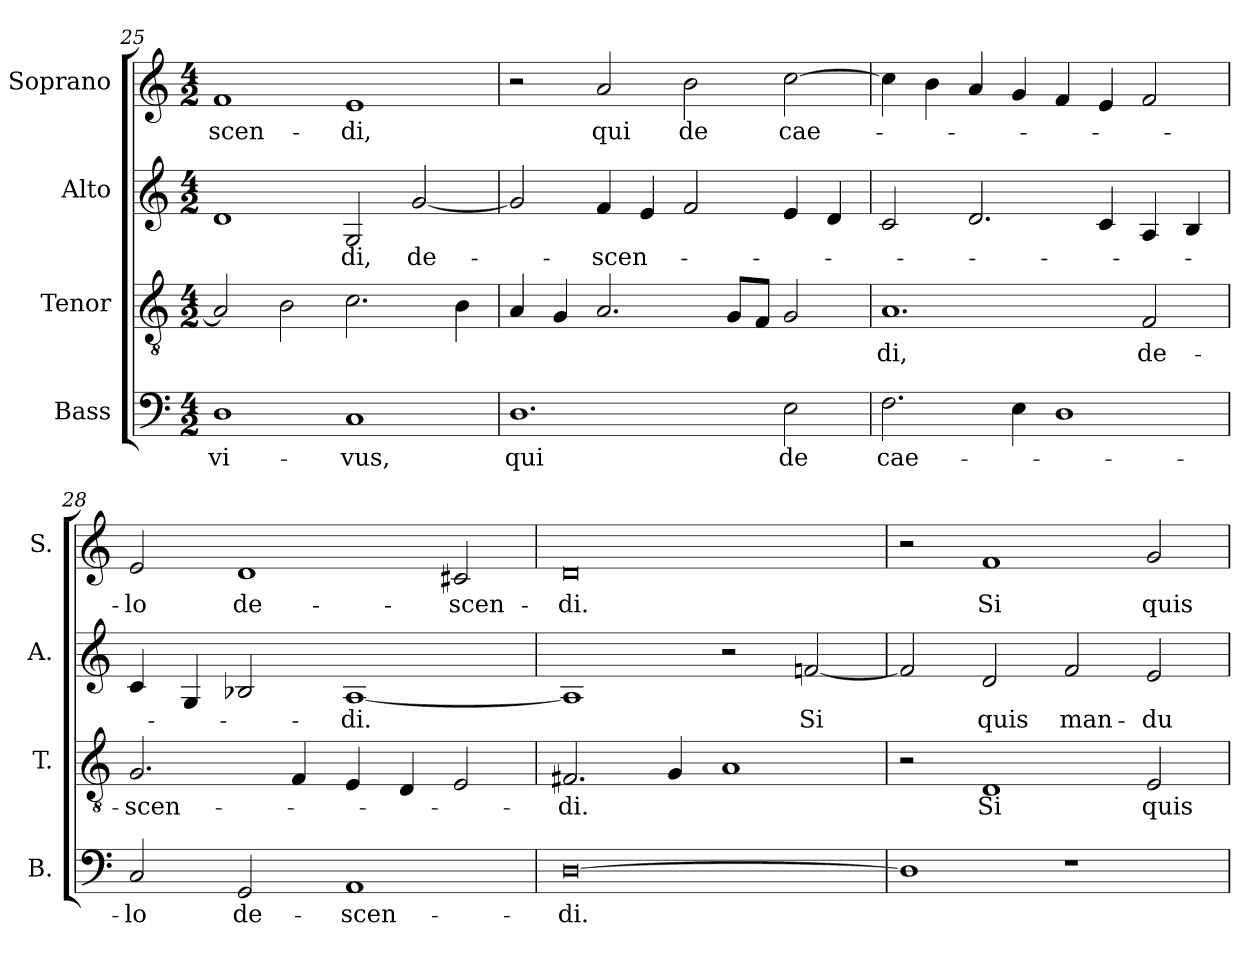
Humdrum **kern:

**kern	**text	**kern	**text	**kern	**text	**kern	**text
*part4	*part4	*part3	*part3	*part2	*part2	*part1	*part1
*staff4	*staff4	*staff3	*staff3	*staff2	*staff2	*staff1	*staff1
*I"Bass	*	*I"Tenor	*	*I"Alto	*	*I"Soprano	*
*I'B.	*	*I'T.	*	*I'A.	*	*I'S.	*
*clefF4	*	*clefGv2	*	*clefG2	*	*clefG2	*
*	*	*ITrd7c12	*	*	*	*	*
*k[]	*	*k[]	*	*k[]	*	*k[]	*
*C:	*	*C:	*	*C:	*	*C:	*
*M4/2	*	*M4/2	*	*M4/2	*	*M4/2	*
=25	=25	=25	=25	=25	=25	=25	=25
!	!LO:LY:b:color=#000000	!	!	!	!	!	!
!	!	!	!	!	!	!	!LO:LY:b:color=#000000
1Di	vi-	2AAi/]	.	1di	.	1fi	-scen-
.	.	2BBi\	.	.	.	.	.
!	!LO:LY:b:color=#000000	!	!	!	!	!	!
!	!	!	!	!	!LO:LY:b:color=#000000	!	!
!	!	!	!	!	!	!	!LO:LY:b:color=#000000
1Ci	-vus,	2.Ci\	.	2Gi/	-di,	1ei	-di,
!	!	!	!	!	!LO:LY:b:color=#000000	!	!
.	.	.	.	[2gi/	de-	.	.
.	.	4BBi\	.	.	.	.	.
=26	=26	=26	=26	=26	=26	=26	=26
!	!LO:LY:b:color=#000000	!	!	!	!	!	!
1.Di	qui	4AAi/	.	2gi/]	.	2r	.
.	.	4GGi/	.	.	.	.	.
!	!	!	!	!	!LO:LY:b:color=#000000	!	!
!	!	!	!	!	!	!	!LO:LY:b:color=#000000
.	.	2.AAi/	.	4fi/	-scen-	2ai/	qui
.	.	.	.	4ei/	.	.	.
!	!	!	!	!	!	!	!LO:LY:b:color=#000000
.	.	.	.	2fi/	.	2bi\	de
.	.	8GGi/L	.	.	.	.	.
.	.	8FFi/J	.	.	.	.	.
!	!LO:LY:b:color=#000000	!	!	!	!	!	!
!	!	!	!	!	!	!	!LO:LY:b:color=#000000
2Ei\	de	2GGi/	.	4ei/	.	[2cci\	cae-
.	.	.	.	4di/	.	.	.
=27	=27	=27	=27	=27	=27	=27	=27
!	!LO:LY:b:color=#000000	!	!	!	!	!	!
!	!	!	!LO:LY:b:color=#000000	!	!	!	!
2.Fi\	cae-	1.AAi	-di,	2ci/	.	4cci\]	.
.	.	.	.	.	.	4bi\	.
.	.	.	.	2.di/	.	4ai/	.
4Ei\	.	.	.	.	.	4gi/	.
1Di	.	.	.	.	.	4fi/	.
.	.	.	.	4ci/	.	4ei/	.
!	!	!	!LO:LY:b:color=#000000	!	!	!	!
.	.	2FFi/	de-	4Ai/	.	2fi/	.
.	.	.	.	4Bi/	.	.	.
!!LO:LB:g=z
=28	=28	=28	=28	=28	=28	=28	=28
!	!LO:LY:b:color=#000000	!	!	!	!	!	!
!	!	!	!LO:LY:b:color=#000000	!	!	!	!
!	!	!	!	!	!	!	!LO:LY:b:color=#000000
2Ci/	-lo	2.GGi/	-scen-	4ci/	.	2ei/	-lo
.	.	.	.	4Gi/	.	.	.
!	!LO:LY:b:color=#000000	!	!	!	!	!	!
!	!	!	!	!	!	!	!LO:LY:b:color=#000000
2GGi/	de-	.	.	2B-Xi/	.	1di	de-
.	.	4FFi/	.	.	.	.	.
!	!LO:LY:b:color=#000000	!	!	!	!	!	!
!	!	!	!	!	!LO:LY:b:color=#000000	!	!
1AAi	-scen-	4EEi/	.	[1Ai	-di.	.	.
.	.	4DDi/	.	.	.	.	.
!	!	!	!	!	!	!	!LO:LY:b:color=#000000
.	.	2EEi/	.	.	.	2c#Xi/	-scen-
=29	=29	=29	=29	=29	=29	=29	=29
!	!LO:LY:b:color=#000000	!	!	!	!	!	!
!	!	!	!LO:LY:b:color=#000000	!	!	!	!
!	!	!	!	!	!	!	!LO:LY:b:color=#000000
[0Di	-di.	2.FF#Xi/	-di.	1Ai]	.	0di	-di.
.	.	4GGi/	.	.	.	.	.
.	.	1AAi	.	2r	.	.	.
!	!	!	!	!	!LO:LY:b:color=#000000	!	!
.	.	.	.	[2fni/	Si	.	.
=30	=30	=30	=30	=30	=30	=30	=30
1Di]	.	2r	.	2fi/]	.	2r	.
!	!	!	!LO:LY:b:color=#000000	!	!	!	!
!	!	!	!	!	!LO:LY:b:color=#000000	!	!
!	!	!	!	!	!	!	!LO:LY:b:color=#000000
.	.	1DDi	Si	2di/	quis	1fi	Si
!	!	!	!	!	!LO:LY:b:color=#000000	!	!
1r	.	.	.	2fi/	man-	.	.
!	!	!	!LO:LY:b:color=#000000	!	!	!	!
!	!	!	!	!	!LO:LY:b:color=#000000	!	!
!	!	!	!	!	!	!	!LO:LY:b:color=#000000
.	.	2EEi/	quis	2ei/	-du-	2gi/	quis
=	=	=	=	=	=	=	=
*-	*-	*-	*-	*-	*-	*-	*-
